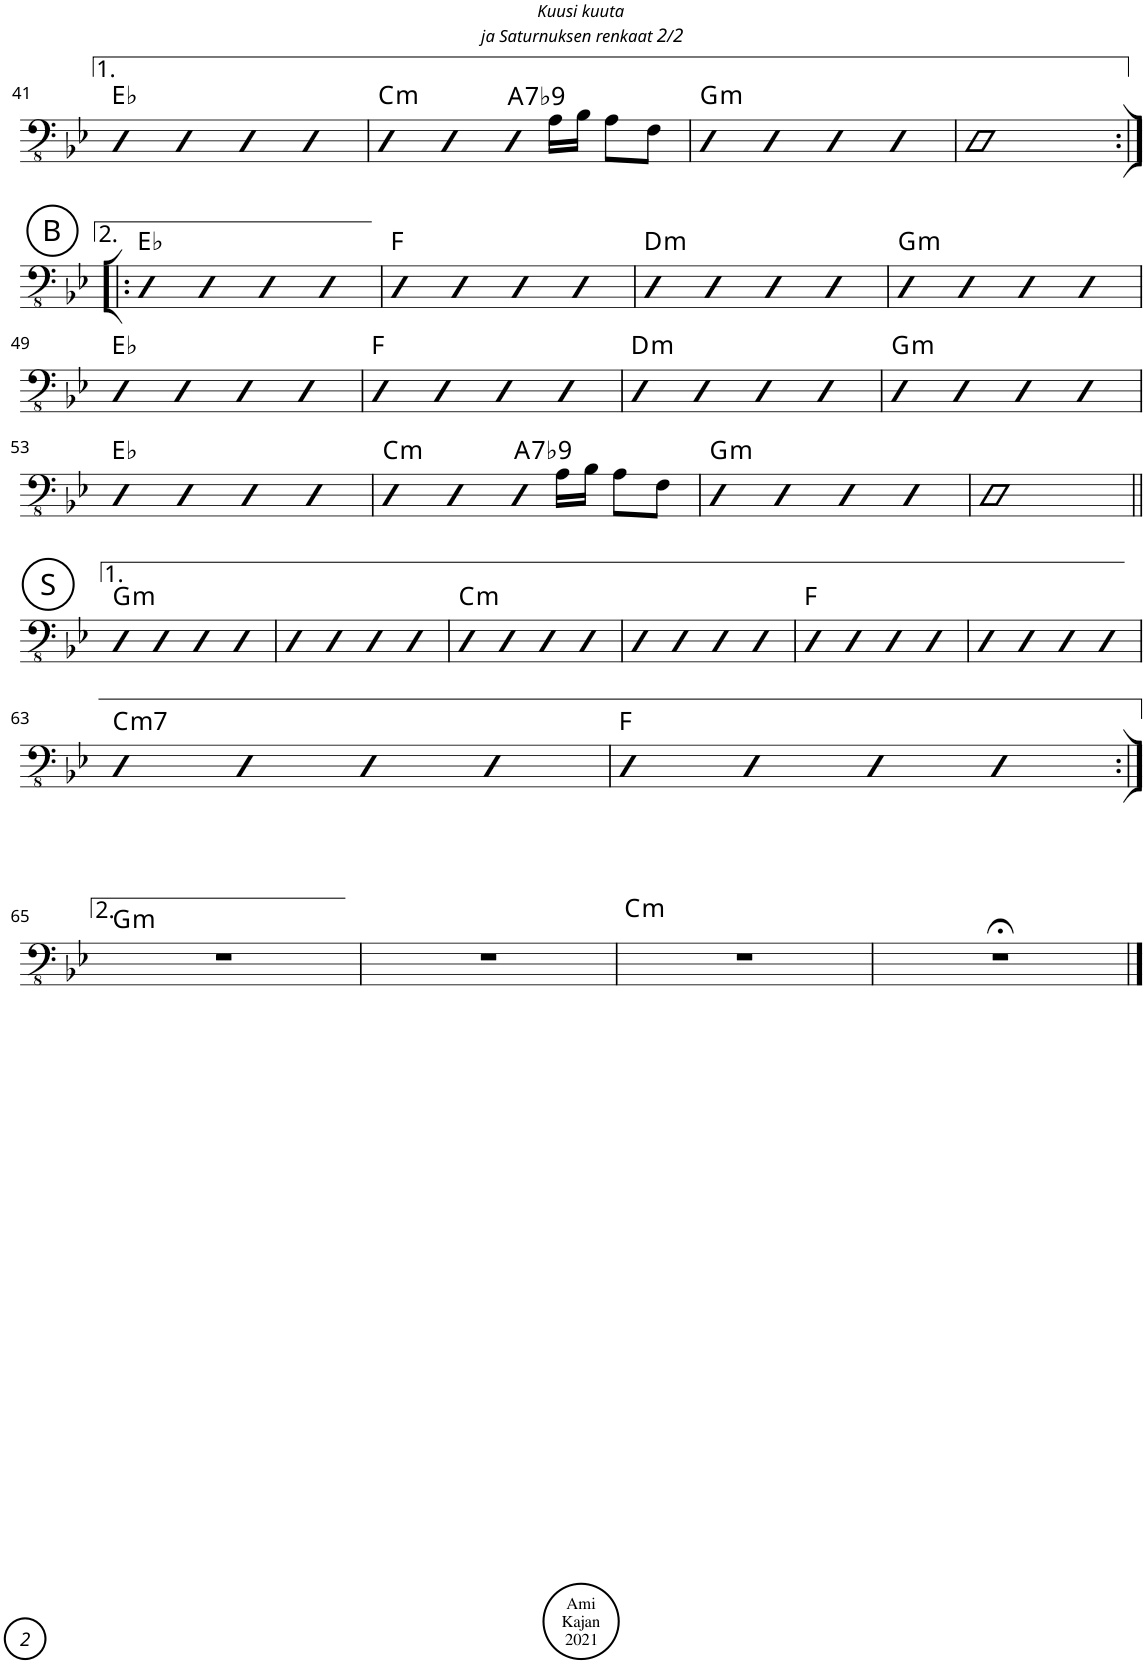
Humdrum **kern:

**kern	**harte
*part1	*part1
*staff1	*
*I"Acoustic Bass	*
*I'Bass	*
!!LO:PB:g=z
*clefFv4	*
*k[b-e-]	*
*M4/4	*
*met(c)	*
=41	=41
4DD	Eb:maj
4DD	.
4DD	.
4DD	.
=42	=42
!	!LO:H:kt=m
4DD	C:min
4DD	.
!	!LO:H:kt=7
8DD	A:7(b9)
16AA\LL	.
16BB-\JJ	.
8AA\L	.
8FF\J	.
=43	=43
!	!LO:H:kt=m
4DD	G:min
4DD	.
4DD	.
4DD	.
=44	=44
1DD	.
!!LO:LB:g=z
!!LO:REH:place=s1:a:cj:enc=circle:fs=14:t=B
=45:|!|:	=45:|!|:
4DD	Eb:maj
4DD	.
4DD	.
4DD	.
=46	=46
4DD	F:maj
4DD	.
4DD	.
4DD	.
=47	=47
!	!LO:H:kt=m
4DD	D:min
4DD	.
4DD	.
4DD	.
=48	=48
!	!LO:H:kt=m
4DD	G:min
4DD	.
4DD	.
4DD	.
!!LO:LB:g=z
=49	=49
4DD	Eb:maj
4DD	.
4DD	.
4DD	.
=50	=50
4DD	F:maj
4DD	.
4DD	.
4DD	.
=51	=51
!	!LO:H:kt=m
4DD	D:min
4DD	.
4DD	.
4DD	.
=52	=52
!	!LO:H:kt=m
4DD	G:min
4DD	.
4DD	.
4DD	.
!!LO:LB:g=z
=53	=53
4DD	Eb:maj
4DD	.
4DD	.
4DD	.
=54	=54
!	!LO:H:kt=m
4DD	C:min
4DD	.
!	!LO:H:kt=7
8DD	A:7(b9)
16AA\LL	.
16BB-\JJ	.
8AA\L	.
8FF\J	.
=55	=55
!	!LO:H:kt=m
4DD	G:min
4DD	.
4DD	.
4DD	.
=56	=56
1DD	.
!!LO:LB:g=z
!!LO:REH:place=s1:a:cj:enc=circle:fs=14:t=S
=57||	=57||
!	!LO:H:kt=m
4DD	G:min
4DD	.
4DD	.
4DD	.
=58	=58
4DD	.
4DD	.
4DD	.
4DD	.
=59	=59
!	!LO:H:kt=m
4DD	C:min
4DD	.
4DD	.
4DD	.
=60	=60
4DD	.
4DD	.
4DD	.
4DD	.
=61	=61
4DD	F:maj
4DD	.
4DD	.
4DD	.
=62	=62
4DD	.
4DD	.
4DD	.
4DD	.
!!LO:LB:g=z
=63	=63
!	!LO:H:kt=m7
4DD	C:min7
4DD	.
4DD	.
4DD	.
=64	=64
4DD	F:maj
4DD	.
4DD	.
4DD	.
!!LO:LB:g=z
=65:|!	=65:|!
!	!LO:H:kt=m
1r	G:min
=66	=66
1r	.
=67	=67
!	!LO:H:kt=m
1r	C:min
=68	=68
1r;<	.
==	==
*-	*-
